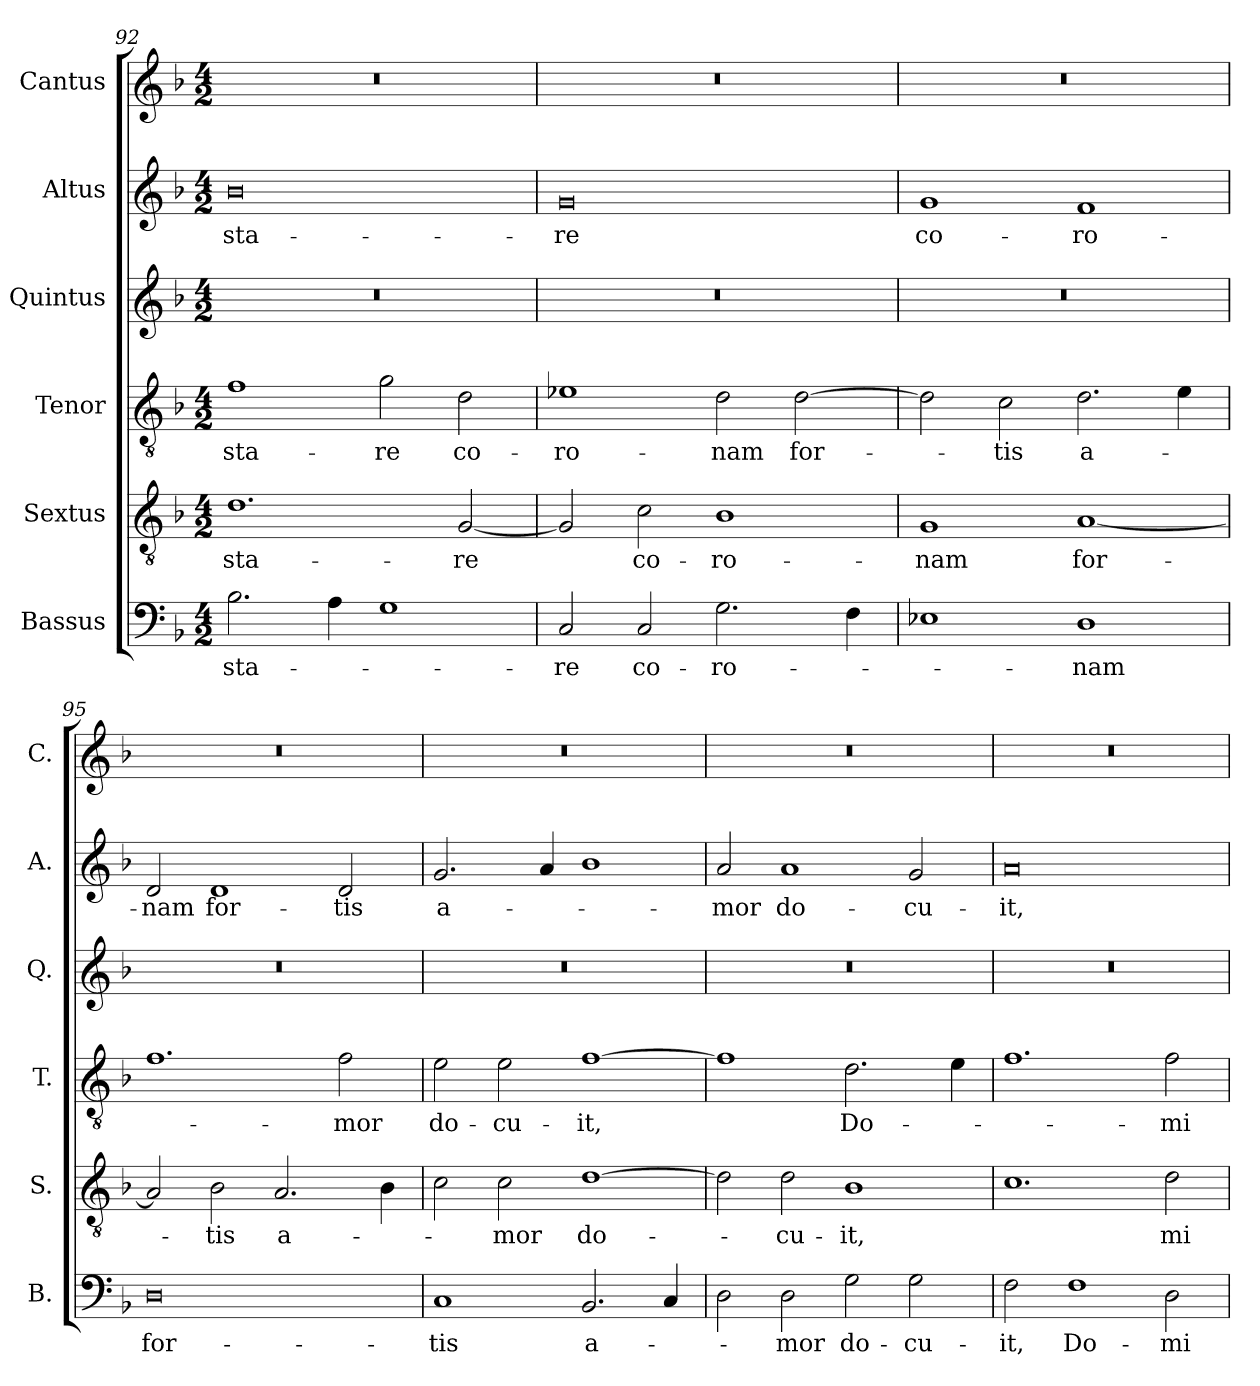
**kern	**text	**kern	**text	**kern	**text	**kern	**kern	**text	**kern
*part6	*part6	*part5	*part5	*part4	*part4	*part3	*part2	*part2	*part1
*staff6	*staff6	*staff5	*staff5	*staff4	*staff4	*staff3	*staff2	*staff2	*staff1
*I"Bassus	*	*I"Sextus	*	*I"Tenor	*	*I"Quintus	*I"Altus	*	*I"Cantus
*I'B.	*	*I'S.	*	*I'T.	*	*I'Q.	*I'A.	*	*I'C.
*clefF4	*	*clefGv2	*	*clefGv2	*	*clefG2	*clefG2	*	*clefG2
*k[b-]	*	*k[b-]	*	*k[b-]	*	*k[b-]	*k[b-]	*	*k[b-]
*M4/2	*	*M4/2	*	*M4/2	*	*M4/2	*M4/2	*	*M4/2
=92	=92	=92	=92	=92	=92	=92	=92	=92	=92
!	!LO:LY:b	!	!LO:LY:b	!	!LO:LY:b	!	!	!LO:LY:b	!
2.B-\	-sta-	1.d	-sta-	1f	-sta-	0r	0b-	-sta-	0r
4A\	.	.	.	.	.	.	.	.	.
!	!	!	!	!	!LO:LY:b	!	!	!	!
1G	.	.	.	2g\	-re	.	.	.	.
!	!	!	!LO:LY:b	!	!LO:LY:b	!	!	!	!
.	.	[2G/	-re	2d\	co-	.	.	.	.
=93	=93	=93	=93	=93	=93	=93	=93	=93	=93
!	!LO:LY:b	!	!	!	!LO:LY:b	!	!	!LO:LY:b	!
2C/	-re	2G/]	.	1e-X	-ro-	0r	0g	-re	0r
!	!LO:LY:b	!	!LO:LY:b	!	!	!	!	!	!
2C/	co-	2c\	co-	.	.	.	.	.	.
!	!LO:LY:b	!	!LO:LY:b	!	!LO:LY:b	!	!	!	!
2.G\	-ro-	1B-	-ro-	2d\	-nam	.	.	.	.
!	!	!	!	!	!LO:LY:b	!	!	!	!
.	.	.	.	[2d\	for-	.	.	.	.
4F\	.	.	.	.	.	.	.	.	.
=94	=94	=94	=94	=94	=94	=94	=94	=94	=94
!	!	!	!LO:LY:b	!	!	!	!	!LO:LY:b	!
1E-X	.	1G	-nam	2d\]	.	0r	1g	co-	0r
!	!	!	!	!	!LO:LY:b	!	!	!	!
.	.	.	.	2c\	-tis	.	.	.	.
!	!LO:LY:b	!	!LO:LY:b	!	!LO:LY:b	!	!	!LO:LY:b	!
1D	-nam	[1A	for-	2.d\	a-	.	1f	-ro-	.
.	.	.	.	4e\	.	.	.	.	.
=95	=95	=95	=95	=95	=95	=95	=95	=95	=95
!	!LO:LY:b	!	!	!	!	!	!	!LO:LY:b	!
0D	for-	2A/]	.	1.f	.	0r	2d/	-nam	0r
!	!	!	!LO:LY:b	!	!	!	!	!LO:LY:b	!
.	.	2B-\	-tis	.	.	.	1d	for-	.
!	!	!	!LO:LY:b	!	!	!	!	!	!
.	.	2.A/	a-	.	.	.	.	.	.
!	!	!	!	!	!LO:LY:b	!	!	!LO:LY:b	!
.	.	.	.	2f\	-mor	.	2d/	-tis	.
.	.	4B-\	.	.	.	.	.	.	.
=96	=96	=96	=96	=96	=96	=96	=96	=96	=96
!	!LO:LY:b	!	!	!	!LO:LY:b	!	!	!LO:LY:b	!
1C	-tis	2c\	.	2e\	do-	0r	2.g/	a-	0r
!	!	!	!LO:LY:b	!	!LO:LY:b	!	!	!	!
.	.	2c\	-mor	2e\	-cu-	.	.	.	.
.	.	.	.	.	.	.	4a/	.	.
!	!LO:LY:b	!	!LO:LY:b	!	!LO:LY:b	!	!	!	!
2.BB-/	a-	[1d	do-	[1f	-it,	.	1b-	.	.
4C/	.	.	.	.	.	.	.	.	.
=97	=97	=97	=97	=97	=97	=97	=97	=97	=97
!	!	!	!	!	!	!	!	!LO:LY:b	!
2D\	.	2d\]	.	1f]	.	0r	2a/	-mor	0r
!	!LO:LY:b	!	!LO:LY:b	!	!	!	!	!LO:LY:b	!
2D\	-mor	2d\	-cu-	.	.	.	1a	do-	.
!	!LO:LY:b	!	!LO:LY:b	!	!LO:LY:b	!	!	!	!
2G\	do-	1B-	-it,	2.d\	Do-	.	.	.	.
!	!LO:LY:b	!	!	!	!	!	!	!LO:LY:b	!
2G\	-cu-	.	.	.	.	.	2g/	-cu-	.
.	.	.	.	4e\	.	.	.	.	.
!!LO:PB:g=z
=98	=98	=98	=98	=98	=98	=98	=98	=98	=98
!	!LO:LY:b	!	!	!	!	!	!	!LO:LY:b	!
2F\	-it,	1.c	.	1.f	.	0r	0a	-it,	0r
!	!LO:LY:b	!	!	!	!	!	!	!	!
1F	Do-	.	.	.	.	.	.	.	.
!	!LO:LY:b	!	!LO:LY:b	!	!LO:LY:b	!	!	!	!
2D\	-mi-	2d\	-mi-	2f\	-mi-	.	.	.	.
=	=	=	=	=	=	=	=	=	=
*-	*-	*-	*-	*-	*-	*-	*-	*-	*-
